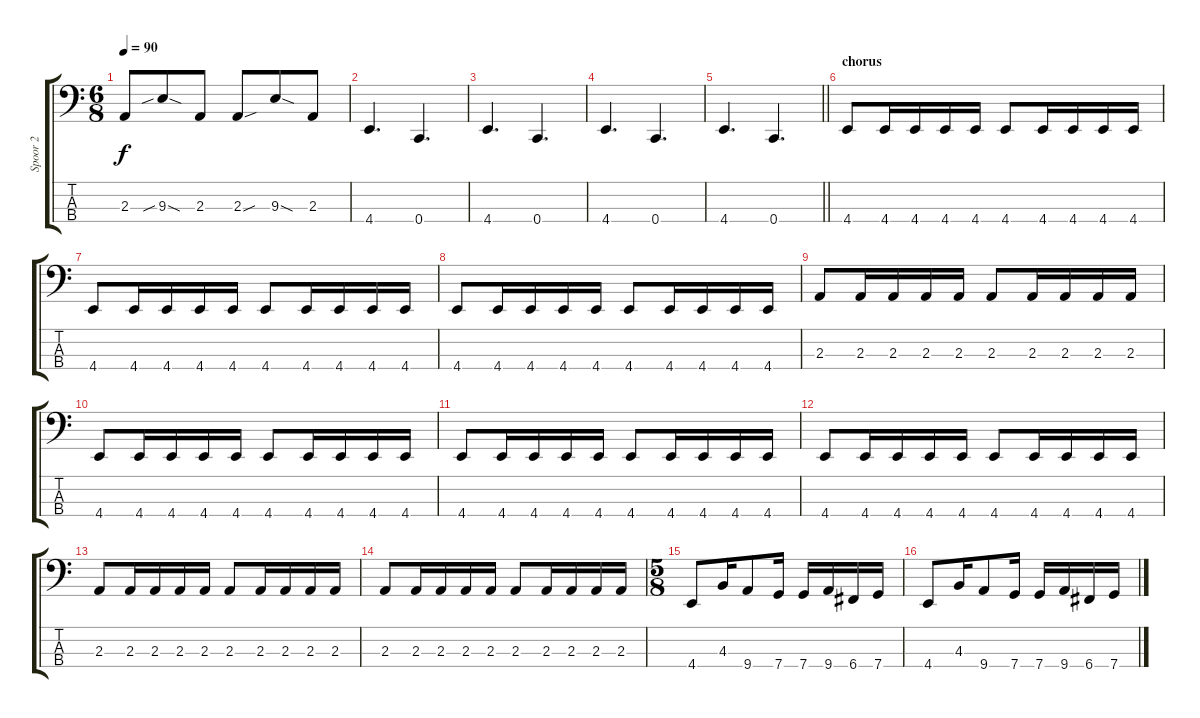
\track ("Spoor 2" "Spoor 2") {instrument electricbassfinger}
\staff {score tabs}
\tuning (F2 C2 G1 C1) {hide}
\ts (6 8)
\tempo 90
\clef f4
\ks c
2.3.8{dy f} 9.3{sib sod}.8 2.3.8 2.3{sou}.8 9.3{sod}.8 2.3.8 |
4.4.4{d} 0.4.4{d} |
4.4.4{d} 0.4.4{d} |
4.4.4{d} 0.4.4{d} |
\barLineRight lightlight
4.4.4{d} 0.4.4{d} |
\section ("" "chorus")
4.4.8 4.4.16 4.4.16 4.4.16 4.4.16 4.4.8 4.4.16 4.4.16 4.4.16 4.4.16 |
4.4.8 4.4.16 4.4.16 4.4.16 4.4.16 4.4.8 4.4.16 4.4.16 4.4.16 4.4.16 |
4.4.8 4.4.16 4.4.16 4.4.16 4.4.16 4.4.8 4.4.16 4.4.16 4.4.16 4.4.16 |
2.3.8 2.3.16 2.3.16 2.3.16 2.3.16 2.3.8 2.3.16 2.3.16 2.3.16 2.3.16 |
4.4.8 4.4.16 4.4.16 4.4.16 4.4.16 4.4.8 4.4.16 4.4.16 4.4.16 4.4.16 |
4.4.8 4.4.16 4.4.16 4.4.16 4.4.16 4.4.8 4.4.16 4.4.16 4.4.16 4.4.16 |
4.4.8 4.4.16 4.4.16 4.4.16 4.4.16 4.4.8 4.4.16 4.4.16 4.4.16 4.4.16 |
2.3.8 2.3.16 2.3.16 2.3.16 2.3.16 2.3.8 2.3.16 2.3.16 2.3.16 2.3.16 |
2.3.8 2.3.16 2.3.16 2.3.16 2.3.16 2.3.8 2.3.16 2.3.16 2.3.16 2.3.16 |
\ts (5 8)
4.4.8 4.3.16 9.4.8 7.4.16 7.4.16 9.4.16 6.4.16 7.4.16 |
4.4.8 4.3.16 9.4.8 7.4.16 7.4.16 9.4.16 6.4.16 7.4.16
